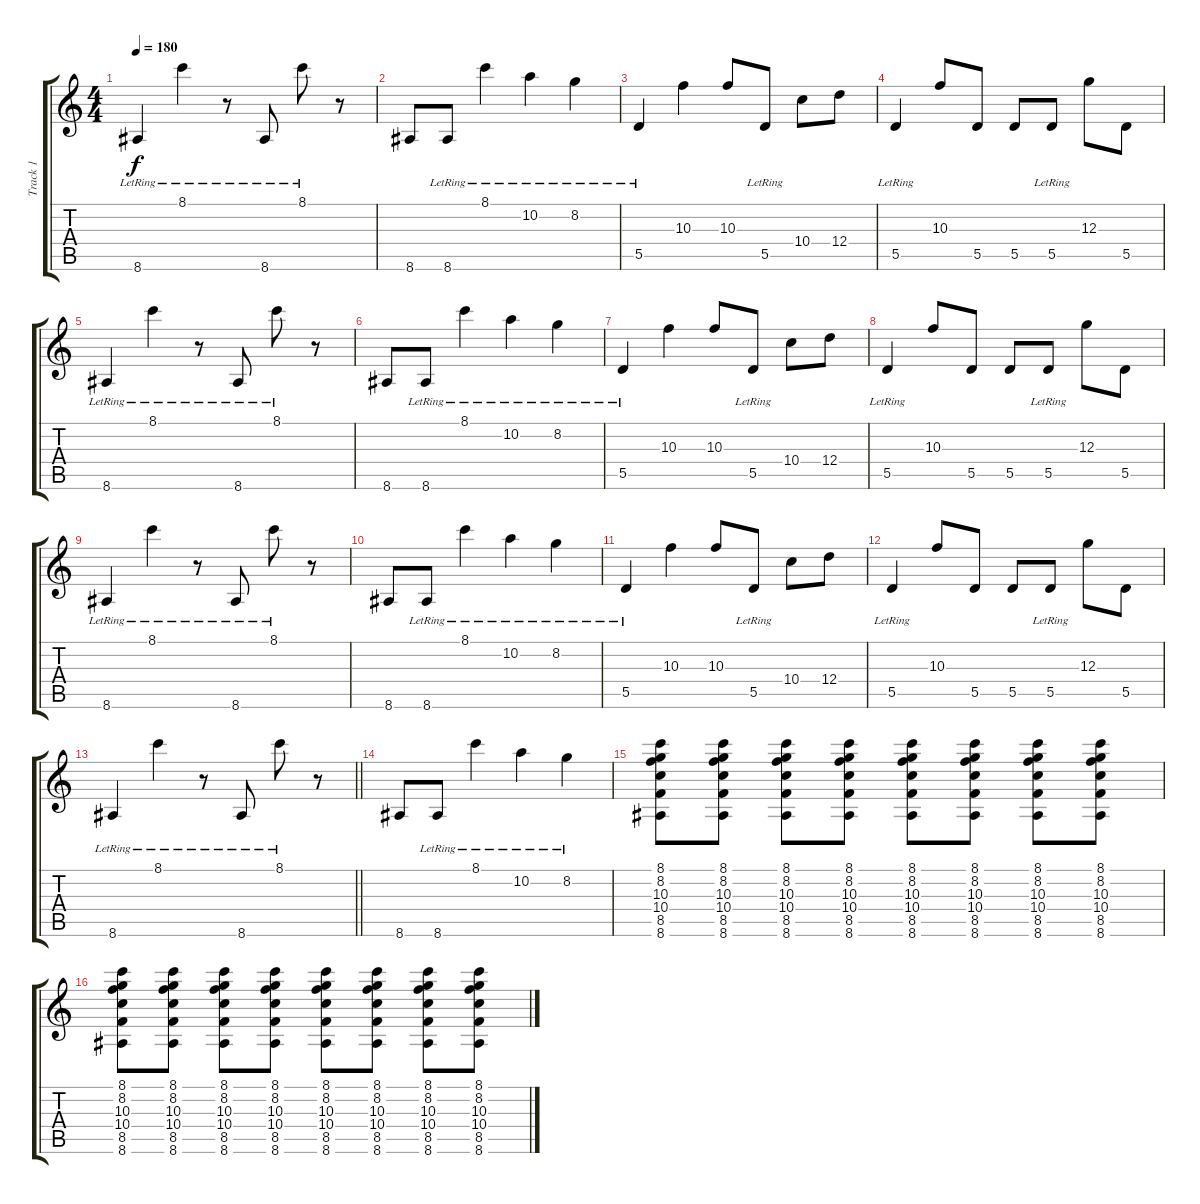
\track ("Track 1" "Track 1") {instrument acousticguitarsteel}
\staff {score tabs}
\tuning (E4 B3 G3 D3 A2 D2) {hide}
\ts (4 4)
\tempo 180
\clef g2
\ks c
8.6{lr}.4{dy f} 8.1{lr}.4 r.8 8.6{lr}.8 8.1{lr}.8 r.8 |
8.6.8 8.6{lr}.8 8.1{lr}.4 10.2{lr}.4 8.2{lr}.4 |
5.5{lr}.4 10.3.4 10.3.8 5.5{lr}.8 10.4.8 12.4.8 |
5.5{lr}.4 10.3.8 5.5.8 5.5.8 5.5{lr}.8 12.3.8 5.5.8 |
8.6{lr}.4 8.1{lr}.4 r.8 8.6{lr}.8 8.1{lr}.8 r.8 |
8.6.8 8.6{lr}.8 8.1{lr}.4 10.2{lr}.4 8.2{lr}.4 |
5.5{lr}.4 10.3.4 10.3.8 5.5{lr}.8 10.4.8 12.4.8 |
5.5{lr}.4 10.3.8 5.5.8 5.5.8 5.5{lr}.8 12.3.8 5.5.8 |
8.6{lr}.4 8.1{lr}.4 r.8 8.6{lr}.8 8.1{lr}.8 r.8 |
8.6.8 8.6{lr}.8 8.1{lr}.4 10.2{lr}.4 8.2{lr}.4 |
5.5{lr}.4 10.3.4 10.3.8 5.5{lr}.8 10.4.8 12.4.8 |
5.5{lr}.4 10.3.8 5.5.8 5.5.8 5.5{lr}.8 12.3.8 5.5.8 |
\barLineRight lightlight
8.6{lr}.4 8.1{lr}.4 r.8 8.6{lr}.8 8.1{lr}.8 r.8 |
8.6.8 8.6{lr}.8 8.1{lr}.4 10.2{lr}.4 8.2{lr}.4 |
(8.1 8.2 10.3 10.4 8.5 8.6).8 (8.1 8.2 10.3 10.4 8.5 8.6).8 (8.1 8.2 10.3 10.4 8.5 8.6).8 (8.1 8.2 10.3 10.4 8.5 8.6).8 (8.1 8.2 10.3 10.4 8.5 8.6).8 (8.1 8.2 10.3 10.4 8.5 8.6).8 (8.1 8.2 10.3 10.4 8.5 8.6).8 (8.1 8.2 10.3 10.4 8.5 8.6).8 |
(8.1 8.2 10.3 10.4 8.5 8.6).8 (8.1 8.2 10.3 10.4 8.5 8.6).8 (8.1 8.2 10.3 10.4 8.5 8.6).8 (8.1 8.2 10.3 10.4 8.5 8.6).8 (8.1 8.2 10.3 10.4 8.5 8.6).8 (8.1 8.2 10.3 10.4 8.5 8.6).8 (8.1 8.2 10.3 10.4 8.5 8.6).8 (8.1 8.2 10.3 10.4 8.5 8.6).8
